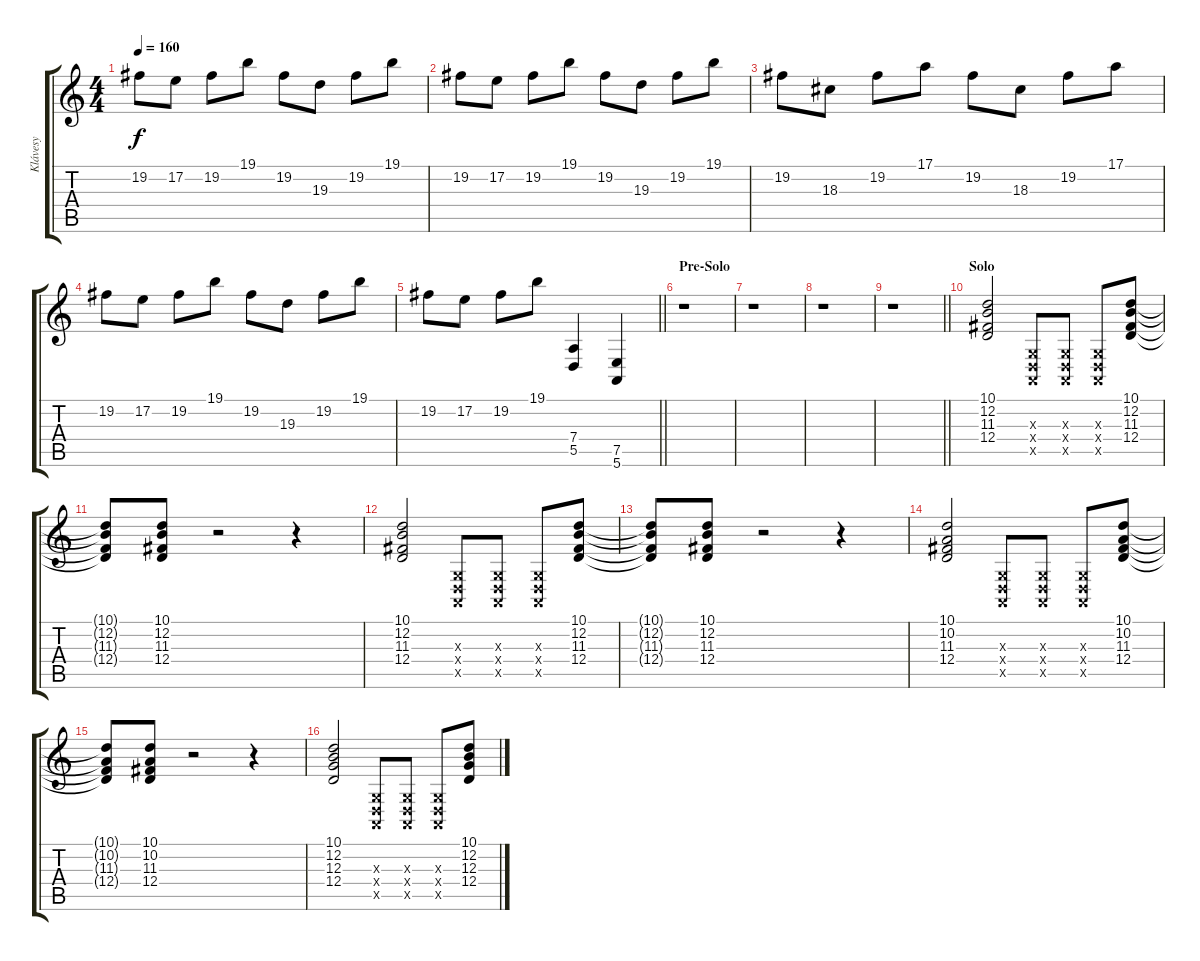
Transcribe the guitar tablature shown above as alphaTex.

\track ("Klávesy" "Klávesy") {instrument fx1rain}
\staff {score tabs}
\tuning (E4 B3 G3 D3 A2 E2) {hide}
\ts (4 4)
\tempo 160
\clef g2
\ks c
19.2.8{dy f} 17.2.8 19.2.8 19.1.8 19.2.8 19.3.8 19.2.8 19.1.8 |
19.2.8 17.2.8 19.2.8 19.1.8 19.2.8 19.3.8 19.2.8 19.1.8 |
19.2.8 18.3.8 19.2.8 17.1.8 19.2.8 18.3.8 19.2.8 17.1.8 |
19.2.8 17.2.8 19.2.8 19.1.8 19.2.8 19.3.8 19.2.8 19.1.8 |
\barLineRight lightlight
19.2.8 17.2.8 19.2.8 19.1.8 (7.4 5.5).4 (7.5 5.6).4 |
\section ("" "Pre-Solo")
r.1 |
r.1 |
r.1 |
\barLineRight lightlight
r.1 |
\section ("" "Solo")
(10.1 12.2 11.3 12.4).2{volume 9 instrument lead2sawtooth} (0.3{x} 0.4{x} 0.5{x}).8 (0.3{x} 0.4{x} 0.5{x}).8 (0.3{x} 0.4{x} 0.5{x}).8 (10.1 12.2 11.3 12.4).8 |
(10.1{t} 12.2{t} 11.3{t} 12.4{t}).8 (10.1 12.2 11.3 12.4).8 r.2 r.4 |
(10.1 12.2 11.3 12.4).2 (0.3{x} 0.4{x} 0.5{x}).8 (0.3{x} 0.4{x} 0.5{x}).8 (0.3{x} 0.4{x} 0.5{x}).8 (10.1 12.2 11.3 12.4).8 |
(10.1{t} 12.2{t} 11.3{t} 12.4{t}).8 (10.1 12.2 11.3 12.4).8 r.2 r.4 |
(10.1 10.2 11.3 12.4).2 (0.3{x} 0.4{x} 0.5{x}).8 (0.3{x} 0.4{x} 0.5{x}).8 (0.3{x} 0.4{x} 0.5{x}).8 (10.1 10.2 11.3 12.4).8 |
(10.1{t} 10.2{t} 11.3{t} 12.4{t}).8 (10.1 10.2 11.3 12.4).8 r.2 r.4 |
(10.1 12.2 12.3 12.4).2 (0.3{x} 0.4{x} 0.5{x}).8 (0.3{x} 0.4{x} 0.5{x}).8 (0.3{x} 0.4{x} 0.5{x}).8 (10.1 12.2 12.3 12.4).8
